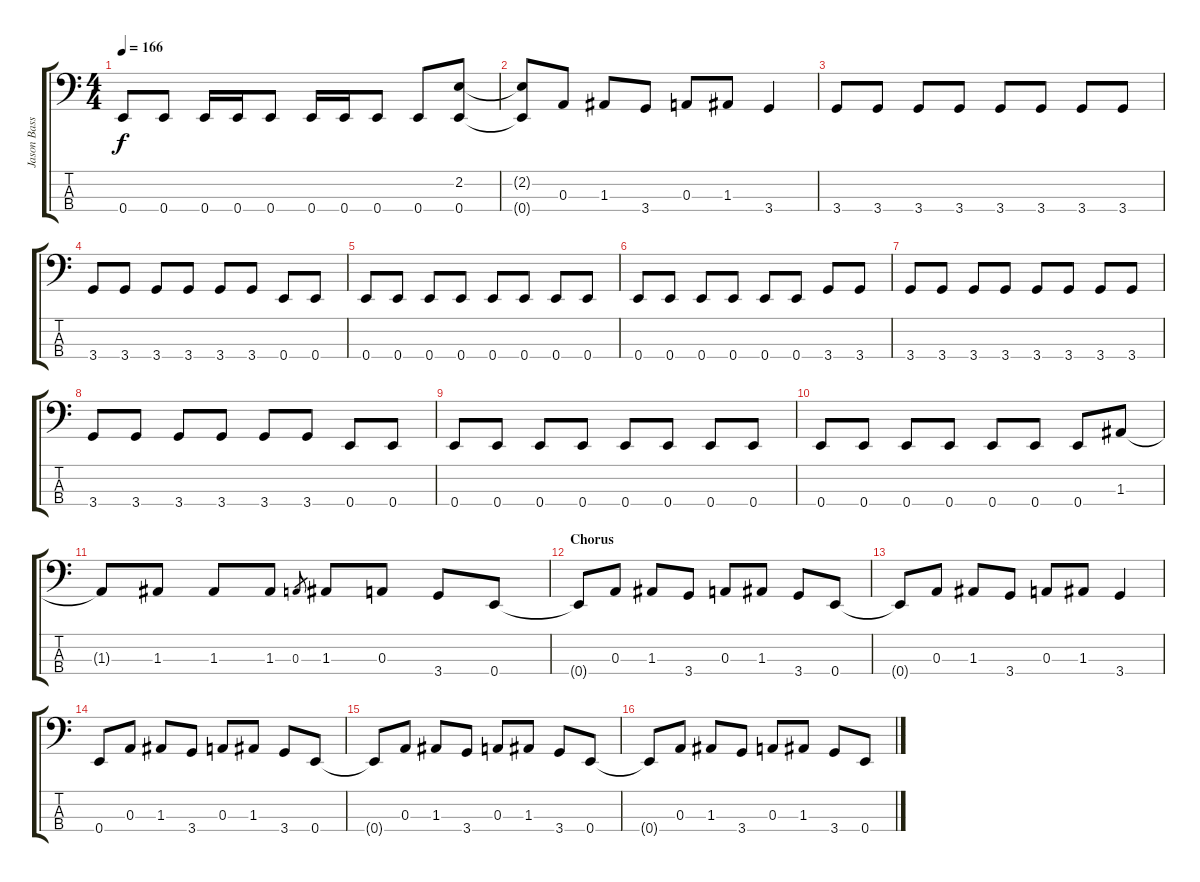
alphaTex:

\track ("Jason Bass" "Jason Bass") {instrument electricbasspick}
\staff {score tabs}
\tuning (G2 D2 A1 E1) {hide}
\ts (4 4)
\tempo 166
\clef f4
\ks c
0.4{t}.8{dy f} 0.4.8 0.4.16 0.4.16 0.4.8 0.4.16 0.4.16 0.4.8 0.4.8 (2.2 0.4).8 |
(2.2{t} 0.4{t}).8 0.3.8 1.3.8 3.4.8 0.3.8 1.3.8 3.4.4 |
3.4.8 3.4.8 3.4.8 3.4.8 3.4.8 3.4.8 3.4.8 3.4.8 |
3.4.8 3.4.8 3.4.8 3.4.8 3.4.8 3.4.8 0.4.8 0.4.8 |
0.4.8 0.4.8 0.4.8 0.4.8 0.4.8 0.4.8 0.4.8 0.4.8 |
0.4.8 0.4.8 0.4.8 0.4.8 0.4.8 0.4.8 3.4.8 3.4.8 |
3.4.8 3.4.8 3.4.8 3.4.8 3.4.8 3.4.8 3.4.8 3.4.8 |
3.4.8 3.4.8 3.4.8 3.4.8 3.4.8 3.4.8 0.4.8 0.4.8 |
0.4.8 0.4.8 0.4.8 0.4.8 0.4.8 0.4.8 0.4.8 0.4.8 |
0.4.8 0.4.8 0.4.8 0.4.8 0.4.8 0.4.8 0.4.8 1.3.8 |
1.3{t}.8 1.3.8 1.3.8 1.3.8 0.3.8{gr} 1.3.8 0.3.8 3.4.8 0.4.8 |
\section ("" "Chorus")
0.4{t}.8 0.3.8 1.3.8 3.4.8 0.3.8 1.3.8 3.4.8 0.4.8 |
0.4{t}.8 0.3.8 1.3.8 3.4.8 0.3.8 1.3.8 3.4.4 |
0.4.8 0.3.8 1.3.8 3.4.8 0.3.8 1.3.8 3.4.8 0.4.8 |
0.4{t}.8 0.3.8 1.3.8 3.4.8 0.3.8 1.3.8 3.4.8 0.4.8 |
0.4{t}.8 0.3.8 1.3.8 3.4.8 0.3.8 1.3.8 3.4.8 0.4.8
